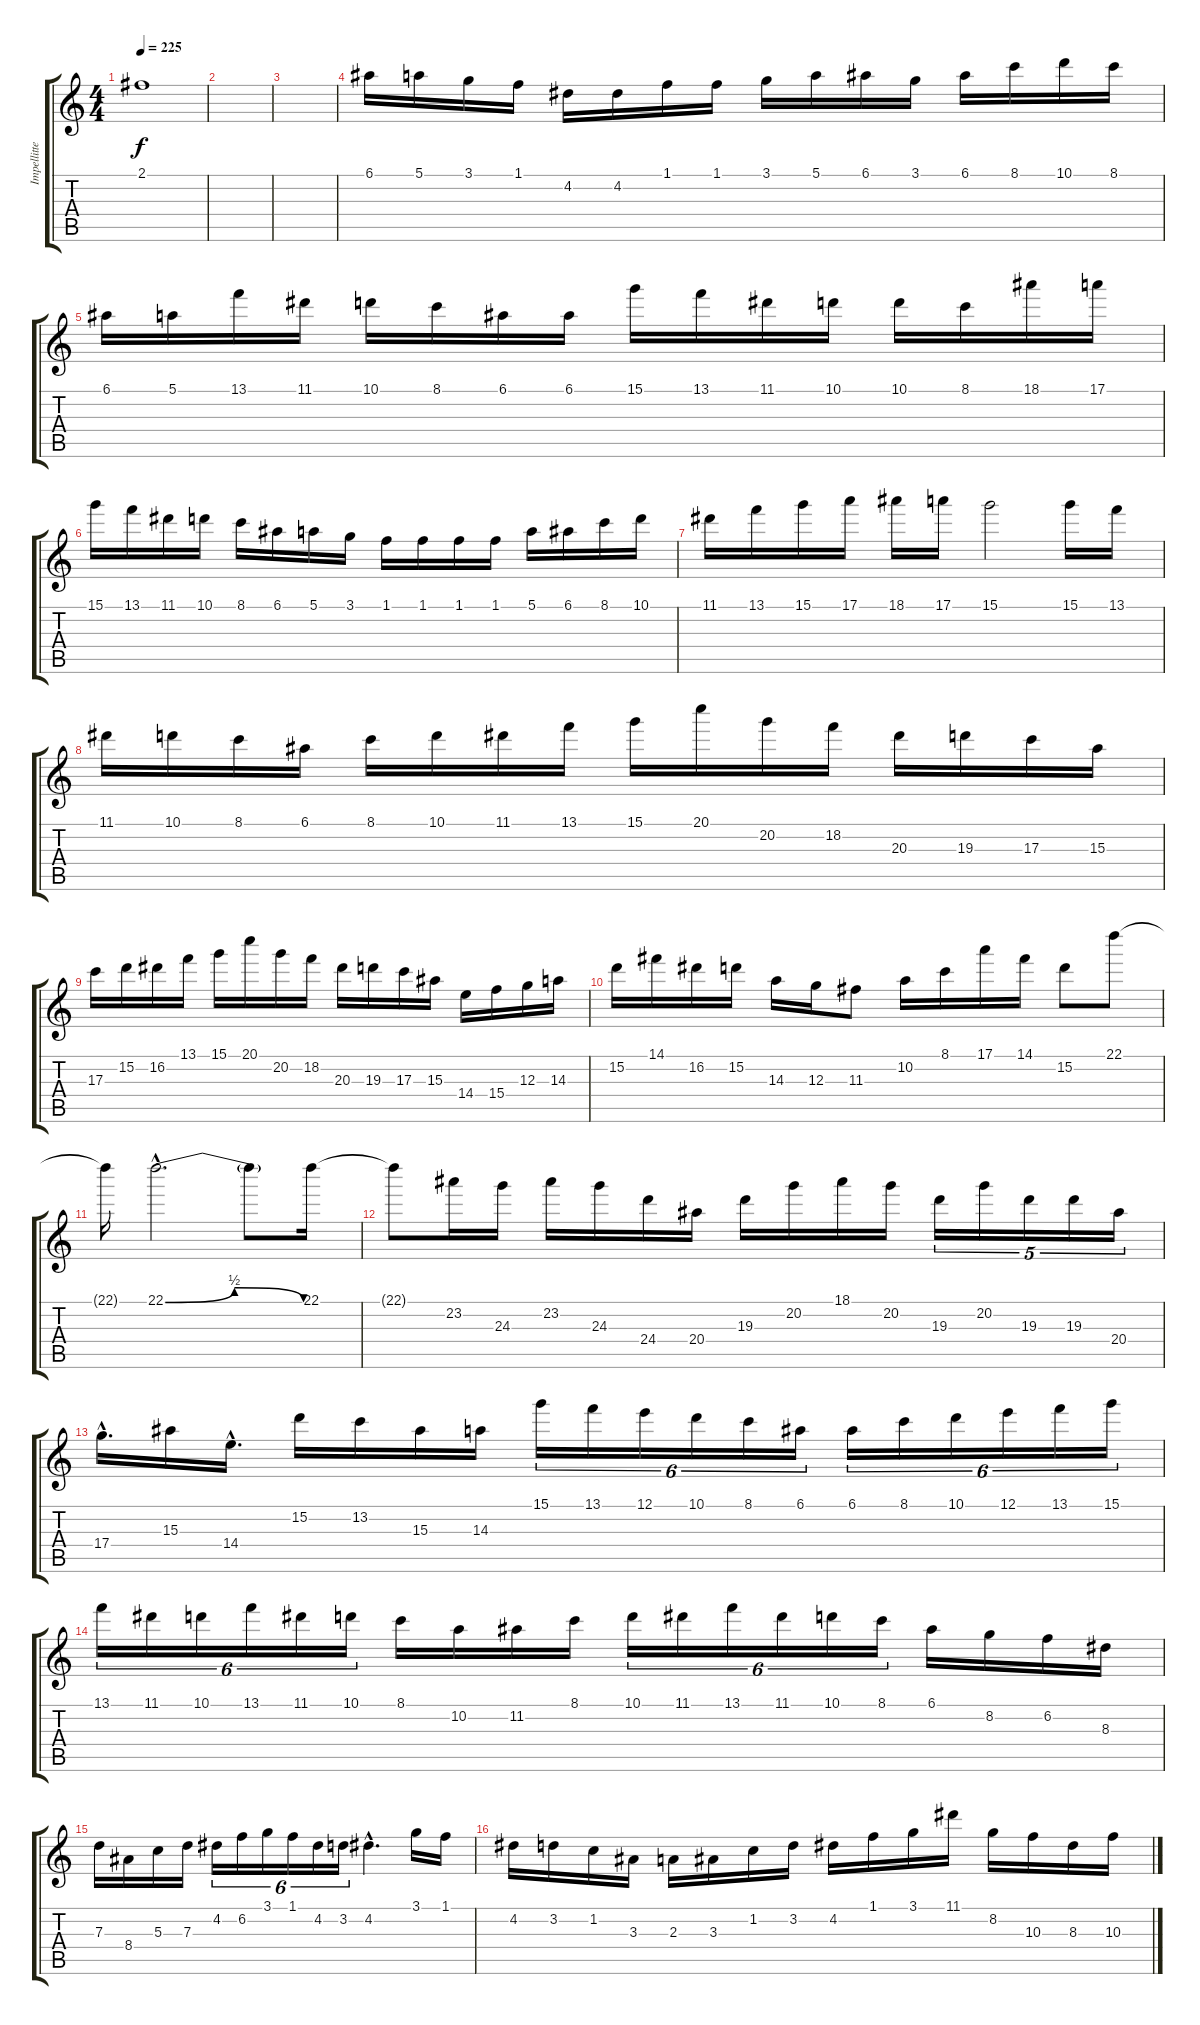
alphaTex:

\track ("Impellitteri" "Impellitte") {instrument overdrivenguitar}
\staff {score tabs}
\tuning (E4 B3 G3 D3 A2 E2) {hide}
\ts (4 4)
\tempo 225
\clef g2
\ks c
2.1{t}.1{dy f} |
|
|
6.1.16 5.1.16 3.1.16 1.1.16 4.2.16 4.2.16 1.1.16 1.1.16 3.1.16 5.1.16 6.1.16 3.1.16 6.1.16 8.1.16 10.1.16 8.1.16 |
6.1.16 5.1.16 13.1.16 11.1.16 10.1.16 8.1.16 6.1.16 6.1.16 15.1.16 13.1.16 11.1.16 10.1.16 10.1.16 8.1.16 18.1.16 17.1.16 |
15.1.16 13.1.16 11.1.16 10.1.16 8.1.16 6.1.16 5.1.16 3.1.16 1.1.16 1.1.16 1.1.16 1.1.16 5.1.16 6.1.16 8.1.16 10.1.16 |
11.1.16 13.1.16 15.1.16 17.1.16 18.1.16 17.1.16 15.1.2 15.1.16 13.1.16 |
11.1.16 10.1.16 8.1.16 6.1.16 8.1.16 10.1.16 11.1.16 13.1.16 15.1.16 20.1.16 20.2.16 18.2.16 20.3.16 19.3.16 17.3.16 15.3.16 |
17.3.16 15.2.16 16.2.16 13.1.16 15.1.16 20.1.16 20.2.16 18.2.16 20.3.16 19.3.16 17.3.16 15.3.16 14.4.16 15.4.16 12.3.16 14.3.16 |
15.2.16 14.1.16 16.2.16 15.2.16 14.3.16 12.3.16 11.3.8 10.2.16 8.1.16 17.1.16 14.1.16 15.2.8 22.1.8 |
22.1{t}.16 22.1{be (bendrelease 0 0 15 2 30 2 60 0) hac}.2{d} 22.1{t}.8 22.1.16 |
22.1{t}.8 23.2.16 24.3.16 23.2.16 24.3.16 24.4.16 20.4.16 19.3.16 20.2.16 18.1.16 20.2.16 19.3.16{tu (5 4)} 20.2.16{tu (5 4)} 19.3.16{tu (5 4)} 19.3.16{tu (5 4)} 20.4.16{tu (5 4)} |
17.4{hac}.16{d} 15.3.16 14.4{hac}.16{d} 15.2.16 13.2.16 15.3.16 14.3.16 15.1.16{tu (6 4)} 13.1.16{tu (6 4)} 12.1.16{tu (6 4)} 10.1.16{tu (6 4)} 8.1.16{tu (6 4)} 6.1.16{tu (6 4)} 6.1.16{tu (6 4)} 8.1.16{tu (6 4)} 10.1.16{tu (6 4)} 12.1.16{tu (6 4)} 13.1.16{tu (6 4)} 15.1.16{tu (6 4)} |
13.1.16{tu (6 4)} 11.1.16{tu (6 4)} 10.1.16{tu (6 4)} 13.1.16{tu (6 4)} 11.1.16{tu (6 4)} 10.1.16{tu (6 4)} 8.1.16 10.2.16 11.2.16 8.1.16 10.1.16{tu (6 4)} 11.1.16{tu (6 4)} 13.1.16{tu (6 4)} 11.1.16{tu (6 4)} 10.1.16{tu (6 4)} 8.1.16{tu (6 4)} 6.1.16 8.2.16 6.2.16 8.3.16 |
7.3.16 8.4.16 5.3.16 7.3.16 4.2.16{tu (6 4)} 6.2.16{tu (6 4)} 3.1.16{tu (6 4)} 1.1.16{tu (6 4)} 4.2.16{tu (6 4)} 3.2.16{tu (6 4)} 4.2{hac}.4{d} 3.1.16 1.1.16 |
4.2.16 3.2.16 1.2.16 3.3.16 2.3.16 3.3.16 1.2.16 3.2.16 4.2.16 1.1.16 3.1.16 11.1.16 8.2.16 10.3.16 8.3.16 10.3.16
